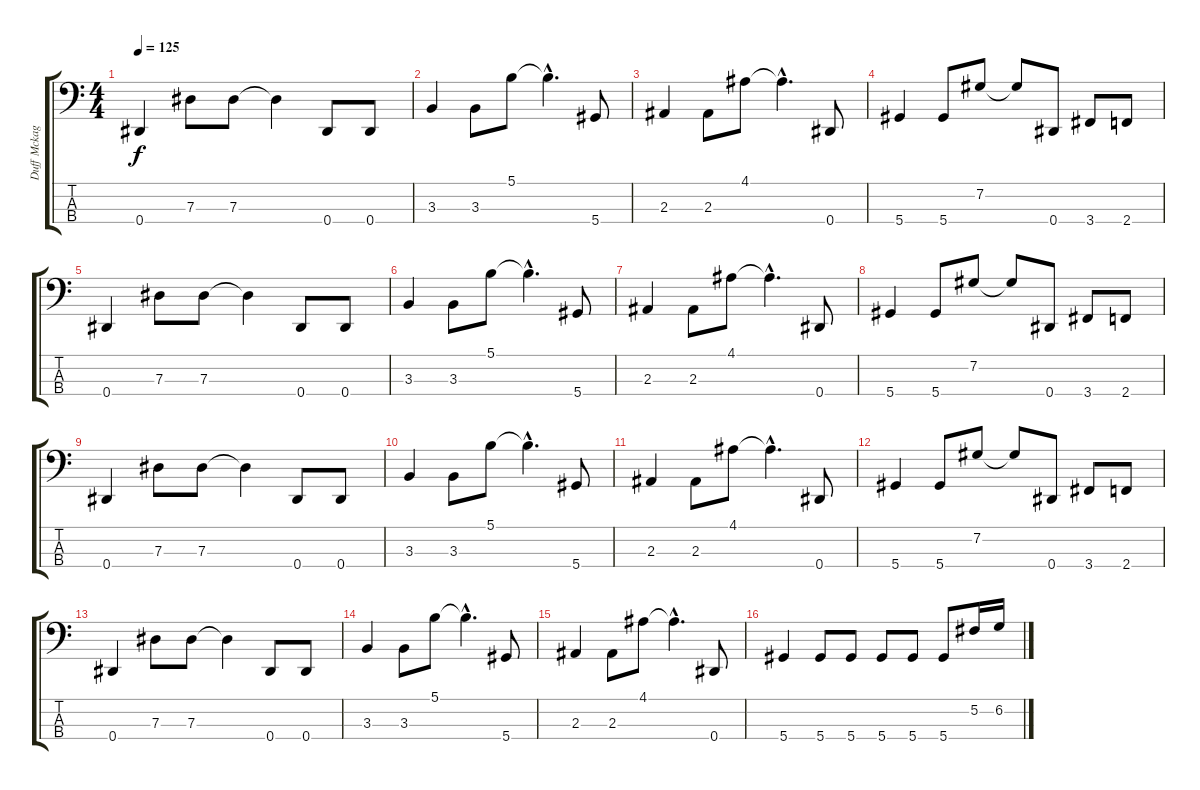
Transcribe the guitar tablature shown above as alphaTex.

\track ("Duff Mckagan" "Duff Mckag") {instrument electricbassfinger}
\staff {score tabs}
\tuning (Gb2 Db2 Ab1 Eb1) {hide}
\ts (4 4)
\tempo 125
\clef f4
\ks c
0.4.4{dy f} 7.3.8 7.3.8 7.3{t}.4 0.4.8 0.4.8 |
3.3.4 3.3.8 5.1.8 5.1{hac t}.4{d} 5.4.8 |
2.3.4 2.3.8 4.1.8 4.1{hac t}.4{d} 0.4.8 |
5.4.4 5.4.8 7.2.8 7.2{t}.8 0.4.8 3.4.8 2.4.8 |
0.4.4 7.3.8 7.3.8 7.3{t}.4 0.4.8 0.4.8 |
3.3.4 3.3.8 5.1.8 5.1{hac t}.4{d} 5.4.8 |
2.3.4 2.3.8 4.1.8 4.1{hac t}.4{d} 0.4.8 |
5.4.4 5.4.8 7.2.8 7.2{t}.8 0.4.8 3.4.8 2.4.8 |
0.4.4 7.3.8 7.3.8 7.3{t}.4 0.4.8 0.4.8 |
3.3.4 3.3.8 5.1.8 5.1{hac t}.4{d} 5.4.8 |
2.3.4 2.3.8 4.1.8 4.1{hac t}.4{d} 0.4.8 |
5.4.4 5.4.8 7.2.8 7.2{t}.8 0.4.8 3.4.8 2.4.8 |
0.4.4 7.3.8 7.3.8 7.3{t}.4 0.4.8 0.4.8 |
3.3.4 3.3.8 5.1.8 5.1{hac t}.4{d} 5.4.8 |
2.3.4 2.3.8 4.1.8 4.1{hac t}.4{d} 0.4.8 |
5.4.4 5.4.8 5.4.8 5.4.8 5.4.8 5.4.8 5.2.16 6.2.16
